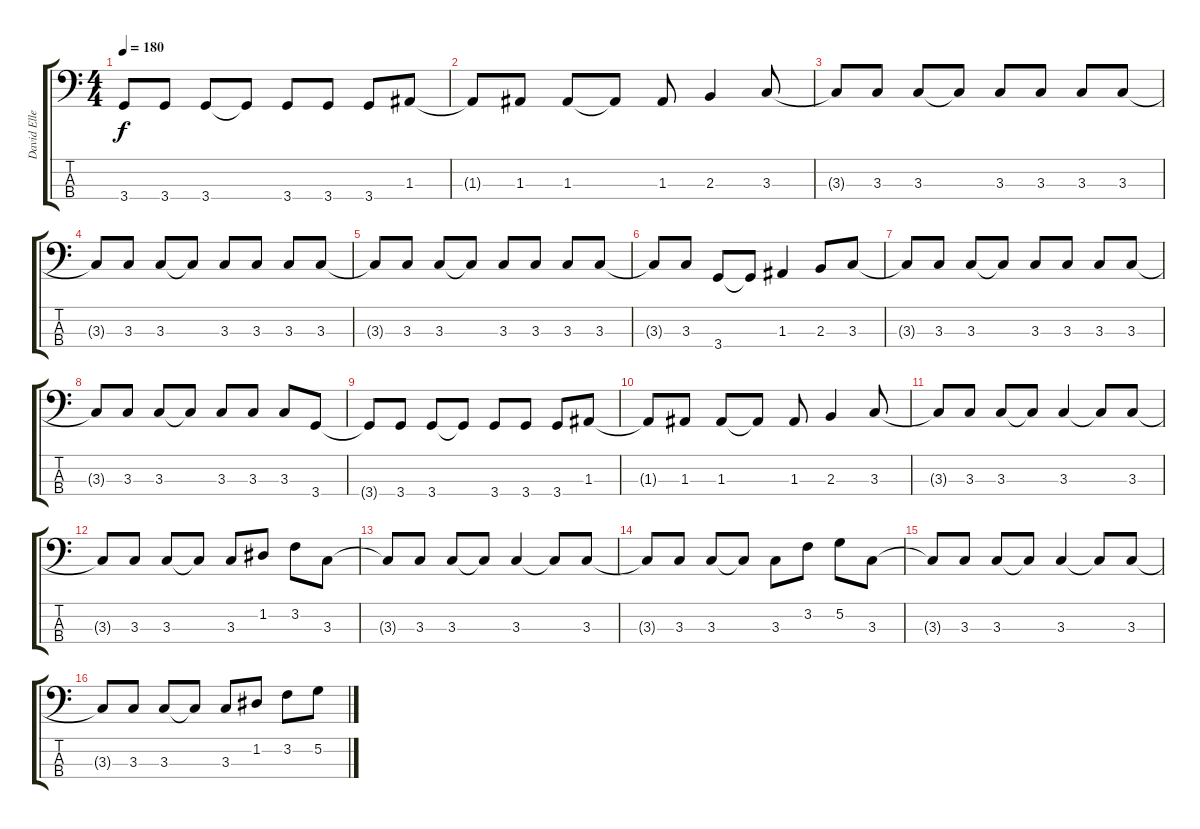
\track ("David Ellefson" "David Elle") {instrument electricbasspick}
\staff {score tabs}
\tuning (G2 D2 A1 E1) {hide}
\ts (4 4)
\tempo 180
\clef f4
\ks c
3.4{t}.8{dy f} 3.4.8 3.4.8 3.4{t}.8 3.4.8 3.4.8 3.4.8 1.3.8 |
1.3{t}.8 1.3.8 1.3.8 1.3{t}.8 1.3.8 2.3.4 3.3.8 |
3.3{t}.8 3.3.8 3.3.8 3.3{t}.8 3.3.8 3.3.8 3.3.8 3.3.8 |
3.3{t}.8 3.3.8 3.3.8 3.3{t}.8 3.3.8 3.3.8 3.3.8 3.3.8 |
3.3{t}.8 3.3.8 3.3.8 3.3{t}.8 3.3.8 3.3.8 3.3.8 3.3.8 |
3.3{t}.8 3.3.8 3.4.8 3.4{t}.8 1.3.4 2.3.8 3.3.8 |
3.3{t}.8 3.3.8 3.3.8 3.3{t}.8 3.3.8 3.3.8 3.3.8 3.3.8 |
3.3{t}.8 3.3.8 3.3.8 3.3{t}.8 3.3.8 3.3.8 3.3.8 3.4.8 |
3.4{t}.8 3.4.8 3.4.8 3.4{t}.8 3.4.8 3.4.8 3.4.8 1.3.8 |
1.3{t}.8 1.3.8 1.3.8 1.3{t}.8 1.3.8 2.3.4 3.3.8 |
3.3{t}.8 3.3.8 3.3.8 3.3{t}.8 3.3.4 3.3{t}.8 3.3.8 |
3.3{t}.8 3.3.8 3.3.8 3.3{t}.8 3.3.8 1.2.8 3.2.8 3.3.8 |
3.3{t}.8 3.3.8 3.3.8 3.3{t}.8 3.3.4 3.3{t}.8 3.3.8 |
3.3{t}.8 3.3.8 3.3.8 3.3{t}.8 3.3.8 3.2.8 5.2.8 3.3.8 |
3.3{t}.8 3.3.8 3.3.8 3.3{t}.8 3.3.4 3.3{t}.8 3.3.8 |
3.3{t}.8 3.3.8 3.3.8 3.3{t}.8 3.3.8 1.2.8 3.2.8 5.2.8
